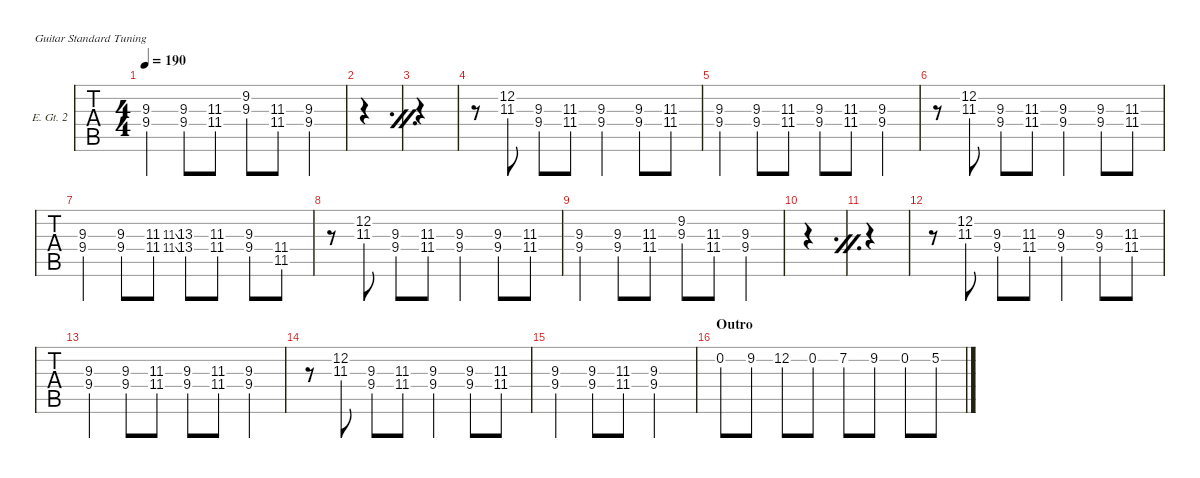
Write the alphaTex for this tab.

\defaultSystemsLayout 4
\hideDynamics
\bracketExtendMode nobrackets
\firstSystemTrackNameOrientation horizontal
\track ("Ele. Guitar 2" "E. Gt. 2") {defaultSystemsLayout 4 instrument overdrivenguitar}
\staff {tabs}
\tuning (E4 B3 G3 D3 A2 E2)
\ts (4 4)
\tempo 190
\clef g2
\scale
0.232211
\ks e
(9.4{acc forcenatural} 9.3{acc forcenatural}).4{dy f} (9.4{acc forcenatural} 9.3{acc forcenatural}).8 (11.4{acc #} 11.3{acc #}).8 (9.2{acc #} 9.3{acc forcenatural}).8 (11.3{acc #} 11.4{acc #}).8 (9.4{acc forcenatural} 9.3{acc forcenatural}).4 |
\simile firstofdouble
\scale
0.23221 |
\simile secondofdouble
\scale
0.232211 |
\simile none
\scale
0.303368 r.8 (11.3{acc #} 12.2{acc forcenatural}).8 (9.4{acc forcenatural} 9.3{acc forcenatural}).8 (11.4{acc #} 11.3{acc #}).8 (9.4{acc forcenatural} 9.3{acc forcenatural}).4 (9.4{acc forcenatural} 9.3{acc forcenatural}).8 (11.4{acc #} 11.3{acc #}).8 |
\scale
0.232211 (9.4{acc forcenatural} 9.3{acc forcenatural}).4 (9.4{acc forcenatural} 9.3{acc forcenatural}).8 (11.4{acc #} 11.3{acc #}).8 (9.4{acc forcenatural} 9.3{acc forcenatural}).8 (11.3{acc #} 11.4{acc #}).8 (9.4{acc forcenatural} 9.3{acc forcenatural}).4 |
\scale
0.23221 r.8 (11.3{acc #} 12.2{acc forcenatural}).8 (9.4{acc forcenatural} 9.3{acc forcenatural}).8 (11.4{acc #} 11.3{acc #}).8 (9.4{acc forcenatural} 9.3{acc forcenatural}).4 (9.4{acc forcenatural} 9.3{acc forcenatural}).8 (11.4{acc #} 11.3{acc #}).8 |
\scale
0.232211 (9.4{acc forcenatural} 9.3{acc forcenatural}).4 (9.4{acc forcenatural} 9.3{acc forcenatural}).8 (11.3{acc #} 11.4{acc #}).8 (11.3{ss acc #} 11.4{ss acc #}).8{gr} (13.4{acc #} 13.3{acc #}).8 (11.3{acc #} 11.4{acc #}).8 (9.4{acc forcenatural} 9.3{acc forcenatural}).8 (11.4{acc #} 11.5{acc #}).8 |
\scale
0.303368 r.8 (11.3{acc #} 12.2{acc forcenatural}).8 (9.4{acc forcenatural} 9.3{acc forcenatural}).8 (11.4{acc #} 11.3{acc #}).8 (9.4{acc forcenatural} 9.3{acc forcenatural}).4 (9.4{acc forcenatural} 9.3{acc forcenatural}).8 (11.4{acc #} 11.3{acc #}).8 |
\scale
0.232211 (9.4{acc forcenatural} 9.3{acc forcenatural}).4 (9.4{acc forcenatural} 9.3{acc forcenatural}).8 (11.4{acc #} 11.3{acc #}).8 (9.2{acc #} 9.3{acc forcenatural}).8 (11.3{acc #} 11.4{acc #}).8 (9.4{acc forcenatural} 9.3{acc forcenatural}).4 |
\simile firstofdouble
\scale
0.232211 |
\simile secondofdouble
\scale
0.23221 |
\simile none
\scale
0.303368 r.8 (11.3{acc #} 12.2{acc forcenatural}).8 (9.4{acc forcenatural} 9.3{acc forcenatural}).8 (11.4{acc #} 11.3{acc #}).8 (9.4{acc forcenatural} 9.3{acc forcenatural}).4 (9.4{acc forcenatural} 9.3{acc forcenatural}).8 (11.4{acc #} 11.3{acc #}).8 |
\scale
0.232211 (9.4{acc forcenatural} 9.3{acc forcenatural}).4 (9.4{acc forcenatural} 9.3{acc forcenatural}).8 (11.4{acc #} 11.3{acc #}).8 (9.4{acc forcenatural} 9.3{acc forcenatural}).8 (11.3{acc #} 11.4{acc #}).8 (9.4{acc forcenatural} 9.3{acc forcenatural}).4 |
\scale
0.232211 r.8 (11.3{acc #} 12.2{acc forcenatural}).8 (9.4{acc forcenatural} 9.3{acc forcenatural}).8 (11.4{acc #} 11.3{acc #}).8 (9.4{acc forcenatural} 9.3{acc forcenatural}).4 (9.4{acc forcenatural} 9.3{acc forcenatural}).8 (11.4{acc #} 11.3{acc #}).8 |
\scale
0.23221 (9.3{acc forcenatural} 9.4{acc forcenatural}).4 (9.4{acc forcenatural} 9.3{acc forcenatural}).8 (11.4{acc #} 11.3{acc #}).8 (9.4{acc forcenatural} 9.3{acc forcenatural}).2 |
\section ("" "Outro")
\scale
0.303368 0.2{acc forcenatural}.8{instrument overdrivenguitar} 9.2{acc #}.8 12.2{acc forcenatural}.8 0.2{acc forcenatural}.8 7.2{acc #}.8 9.2{acc #}.8 0.2{acc forcenatural}.8 5.2{acc forcenatural}.8
